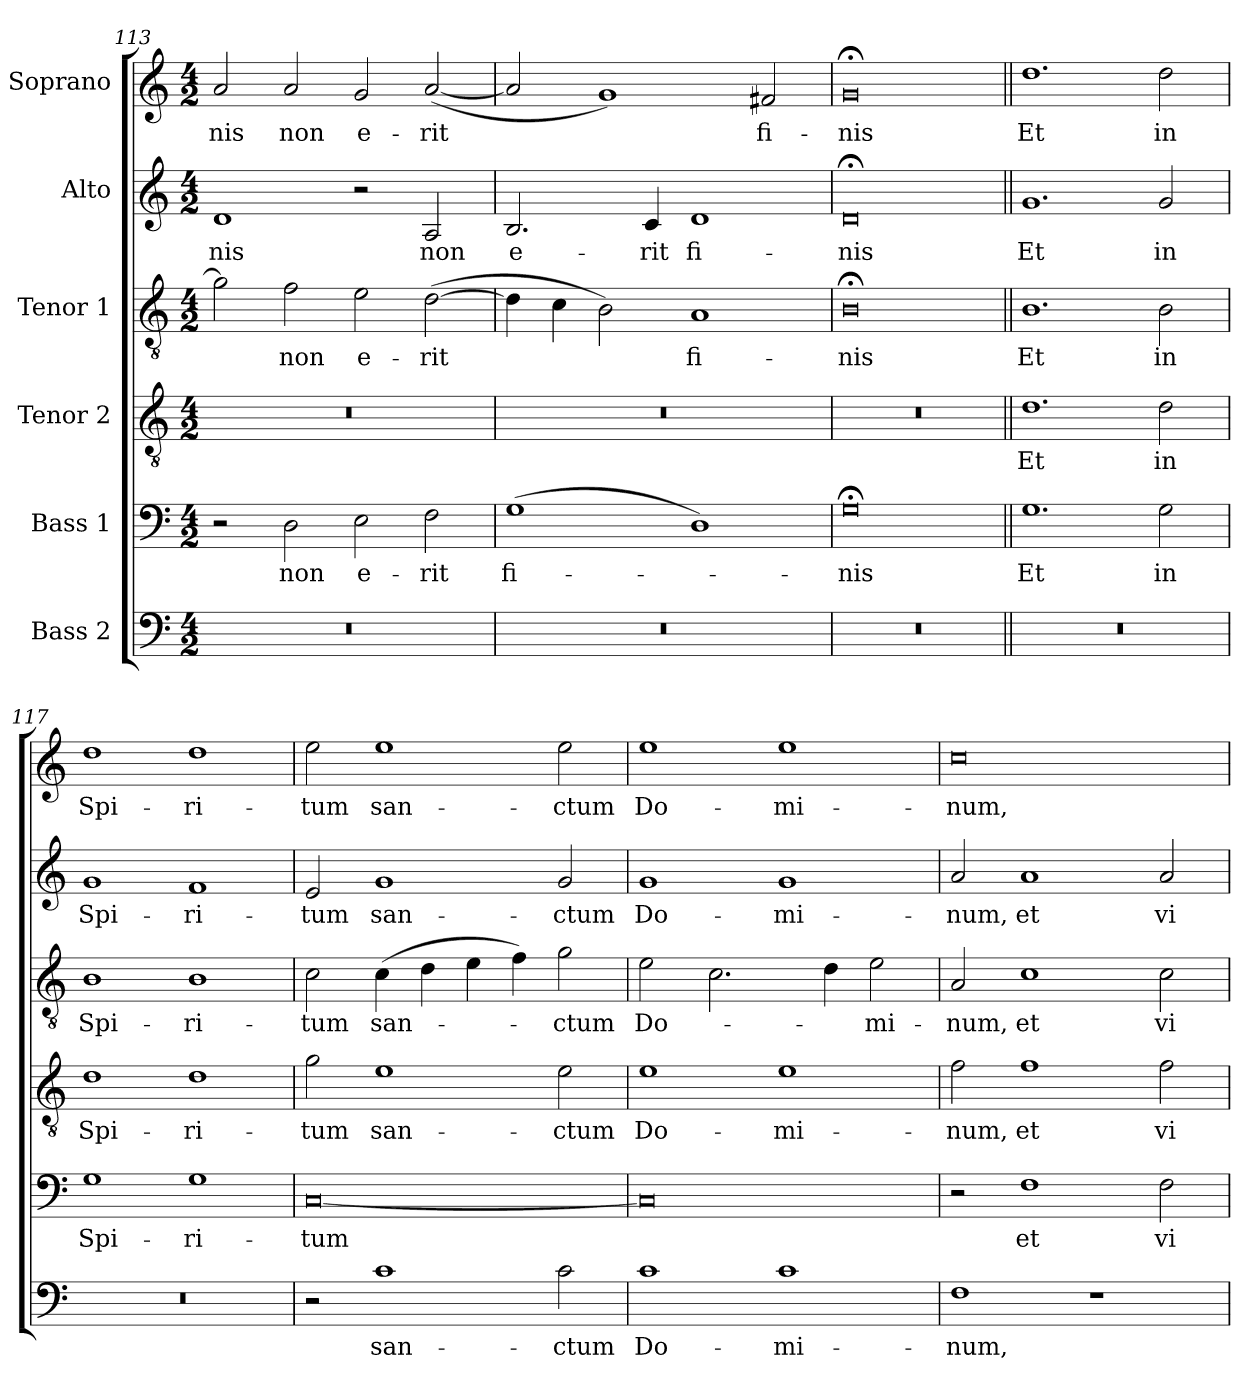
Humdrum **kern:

**kern	**text	**kern	**text	**kern	**text	**kern	**text	**kern	**text	**kern	**text
*part6	*part6	*part5	*part5	*part4	*part4	*part3	*part3	*part2	*part2	*part1	*part1
*staff6	*staff6	*staff5	*staff5	*staff4	*staff4	*staff3	*staff3	*staff2	*staff2	*staff1	*staff1
*I"Bass 2	*	*I"Bass 1	*	*I"Tenor 2	*	*I"Tenor 1	*	*I"Alto	*	*I"Soprano	*
*clefF4	*	*clefF4	*	*clefGv2	*	*clefGv2	*	*clefG2	*	*clefG2	*
*k[]	*	*k[]	*	*k[]	*	*k[]	*	*k[]	*	*k[]	*
*C:	*	*C:	*	*C:	*	*C:	*	*C:	*	*C:	*
*M4/2	*	*M4/2	*	*M4/2	*	*M4/2	*	*M4/2	*	*M4/2	*
=113	=113	=113	=113	=113	=113	=113	=113	=113	=113	=113	=113
0r	.	2r	.	0r	.	2g\]	.	1d	-nis	2a/	-nis
.	.	2D\	non	.	.	2f\	non	.	.	2a/	non
.	.	2E\	e-	.	.	2e\	e-	2r	.	2g/	e-
.	.	2F\	-rit	.	.	([2d\	-rit	2A/	non	([2a/	-rit
=114	=114	=114	=114	=114	=114	=114	=114	=114	=114	=114	=114
0r	.	(1G	fi-	0r	.	4d\]	.	2.B/	e-	2a/]	.
.	.	.	.	.	.	4c\	.	.	.	.	.
.	.	.	.	.	.	2B\)	.	.	.	1g)	.
.	.	.	.	.	.	.	.	4c/	-rit	.	.
.	.	1D)	.	.	.	1A	fi-	1d	fi-	.	.
.	.	.	.	.	.	.	.	.	.	2f#X/	fi-
=115	=115	=115	=115	=115	=115	=115	=115	=115	=115	=115	=115
0r	.	0G;<	-nis	0r	.	0B;<	-nis	0d;<	-nis	0g;<	-nis
!!LO:PB:g=z
=116||	=116||	=116||	=116||	=116||	=116||	=116||	=116||	=116||	=116||	=116||	=116||
0r	.	1.G	Et	1.d	Et	1.B	Et	1.g	Et	1.dd	Et
.	.	2G\	in	2d\	in	2B\	in	2g/	in	2dd\	in
=117	=117	=117	=117	=117	=117	=117	=117	=117	=117	=117	=117
0r	.	1G	Spi-	1d	Spi-	1B	Spi-	1g	Spi-	1dd	Spi-
.	.	1G	-ri-	1d	-ri-	1B	-ri-	1f	-ri-	1dd	-ri-
=118	=118	=118	=118	=118	=118	=118	=118	=118	=118	=118	=118
2r	.	[0C	-tum	2g\	-tum	2c\	-tum	2e/	-tum	2ee\	-tum
1c	san-	.	.	1e	san-	(4c\	san-	1g	san-	1ee	san-
.	.	.	.	.	.	4d\	.	.	.	.	.
.	.	.	.	.	.	4e\	.	.	.	.	.
.	.	.	.	.	.	4f\)	.	.	.	.	.
2c\	-ctum	.	.	2e\	-ctum	2g\	-ctum	2g/	-ctum	2ee\	-ctum
=119	=119	=119	=119	=119	=119	=119	=119	=119	=119	=119	=119
1c	Do-	0C]	.	1e	Do-	2e\	Do-	1g	Do-	1ee	Do-
.	.	.	.	.	.	2.c\	.	.	.	.	.
1c	-mi-	.	.	1e	-mi-	.	.	1g	-mi-	1ee	-mi-
.	.	.	.	.	.	4d\	.	.	.	.	.
.	.	.	.	.	.	2e\	-mi-	.	.	.	.
=120	=120	=120	=120	=120	=120	=120	=120	=120	=120	=120	=120
1F	-num,	2r	.	2f\	num,	2A/	num,	2a/	-num,	0cc	-num,
.	.	1F	et	1f	et	1c	et	1a	et	.	.
1r	.	.	.	.	.	.	.	.	.	.	.
.	.	2F\	vi-	2f\	vi-	2c\	vi-	2a/	vi-	.	.
=	=	=	=	=	=	=	=	=	=	=	=
*-	*-	*-	*-	*-	*-	*-	*-	*-	*-	*-	*-
